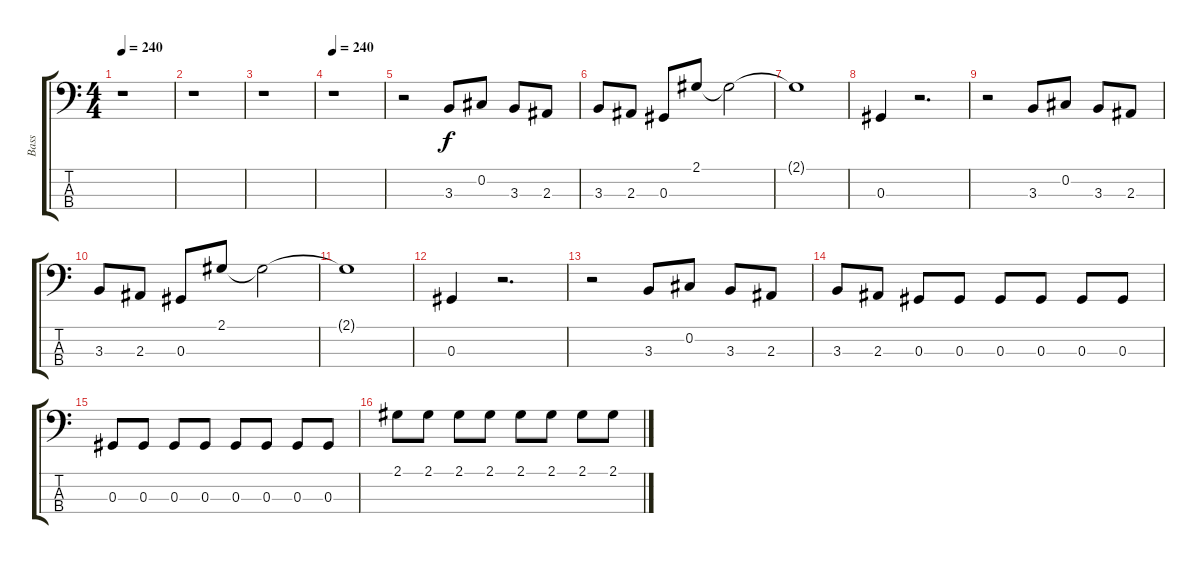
\track ("Bass" "Bass") {instrument electricbasspick}
\staff {score tabs}
\tuning (Gb2 Db2 Ab1 Eb1) {hide}
\ts (4 4)
\tempo 240
\tempo 120
\tempo 240
\clef f4
\ks c
r.1{dy f instrument electricbasspick} |
r.1 |
r.1 |
\tempo 240
r.1 |
r.2 3.3.8 0.2.8 3.3.8 2.3.8 |
3.3.8 2.3.8 0.3.8 2.1.8 2.1{t}.2 |
2.1{t}.1 |
0.3.4 r.2{d} |
r.2 3.3.8 0.2.8 3.3.8 2.3.8 |
3.3.8 2.3.8 0.3.8 2.1.8 2.1{t}.2 |
2.1{t}.1 |
0.3.4 r.2{d} |
r.2 3.3.8 0.2.8 3.3.8 2.3.8 |
3.3.8 2.3.8 0.3.8 0.3.8 0.3.8 0.3.8 0.3.8 0.3.8 |
0.3.8 0.3.8 0.3.8 0.3.8 0.3.8 0.3.8 0.3.8 0.3.8 |
2.1.8 2.1.8 2.1.8 2.1.8 2.1.8 2.1.8 2.1.8 2.1.8
